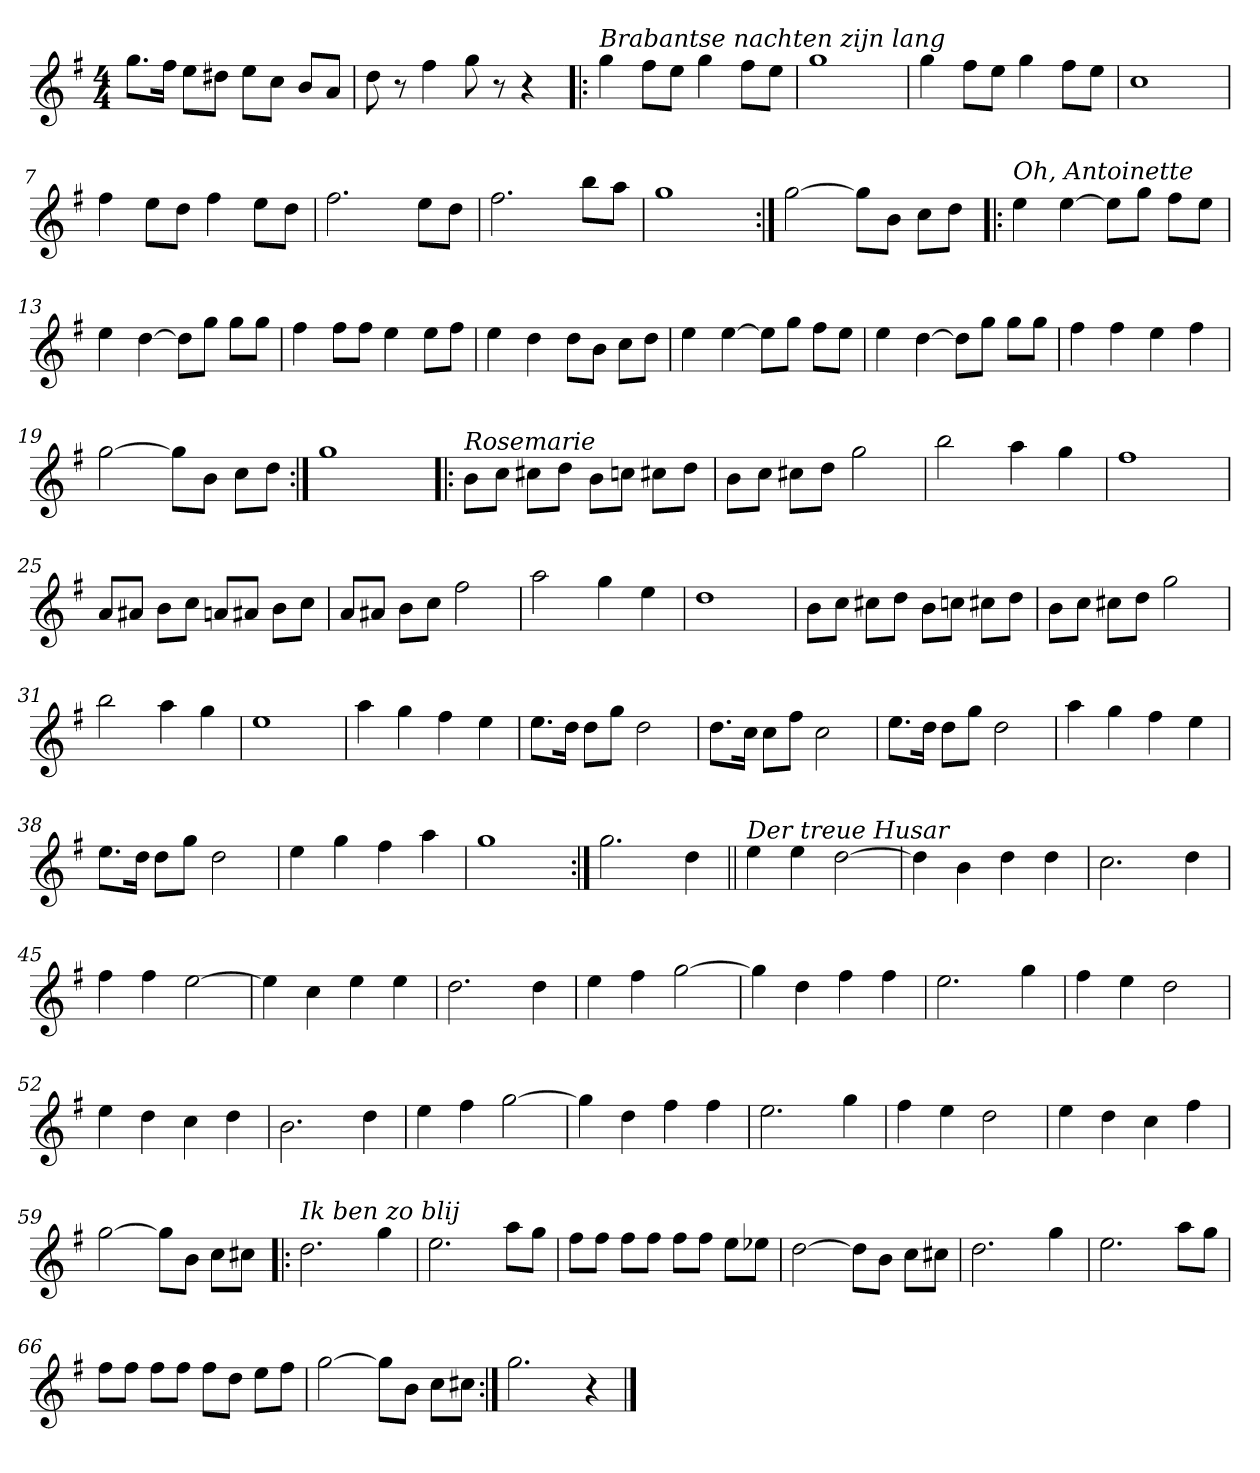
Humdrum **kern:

**kern
*part1
*staff1
*clefG2
*k[f#]
*G:
*M4/4
=1
8.gg\L
16ff#\Jk
8ee\L
8dd#X\J
8ee\L
8cc\J
8b/L
8a/J
=2
8dd\
8r
4ff#\
8gg\
8r
4r
=3!|:
!LO:TX:a:i:t=Brabantse nachten zijn lang
4gg\
8ff#\L
8ee\J
4gg\
8ff#\L
8ee\J
=4
1gg
!!LO:LB:g=z
=5
4gg\
8ff#\L
8ee\J
4gg\
8ff#\L
8ee\J
=6
1cc
=7
4ff#\
8ee\L
8dd\J
4ff#\
8ee\L
8dd\J
=8
2.ff#\
8ee\L
8dd\J
=9
2.ff#\
8bb\L
8aa\J
=10
1gg
=11:|!
[2gg\
8gg\L]
8b\J
8cc\L
8dd\J
!!LO:LB:g=z
=12!|:
!LO:TX:a:i:t=Oh, Antoinette
4ee\
[4ee\
8ee\L]
8gg\J
8ff#\L
8ee\J
=13
4ee\
[4dd\
8dd\L]
8gg\J
8gg\L
8gg\J
=14
4ff#\
8ff#\L
8ff#\J
4ee\
8ee\L
8ff#\J
=15
4ee\
4dd\
8dd\L
8b\J
8cc\L
8dd\J
!!LO:LB:g=z
=16
4ee\
[4ee\
8ee\L]
8gg\J
8ff#\L
8ee\J
=17
4ee\
[4dd\
8dd\L]
8gg\J
8gg\L
8gg\J
=18
4ff#\
4ff#\
4ee\
4ff#\
=19
[2gg\
8gg\L]
8b\J
8cc\L
8dd\J
=20:|!
1gg
!!LO:LB:g=z
=21!|:
!LO:TX:a:i:t=Rosemarie
8b\L
8cc\J
8cc#X\L
8dd\J
8b\L
8ccn\J
8cc#X\L
8dd\J
=22
8b\L
8cc\J
8cc#X\L
8dd\J
2gg\
=23
2bb\
4aa\
4gg\
=24
1ff#
!!LO:LB:g=z
=25
8a/L
8a#X/J
8b\L
8cc\J
8an/L
8a#X/J
8b\L
8cc\J
=26
8a/L
8a#X/J
8b\L
8cc\J
2ff#\
=27
2aa\
4gg\
4ee\
=28
1dd
!!LO:LB:g=z
=29
8b\L
8cc\J
8cc#X\L
8dd\J
8b\L
8ccn\J
8cc#X\L
8dd\J
=30
8b\L
8cc\J
8cc#X\L
8dd\J
2gg\
=31
2bb\
4aa\
4gg\
=32
1ee
!!LO:PB:g=z
=33
4aa\
4gg\
4ff#\
4ee\
=34
8.ee\L
16dd\Jk
8dd\L
8gg\J
2dd\
=35
8.dd\L
16cc\Jk
8cc\L
8ff#\J
2cc\
=36
8.ee\L
16dd\Jk
8dd\L
8gg\J
2dd\
!!LO:LB:g=z
=37
4aa\
4gg\
4ff#\
4ee\
=38
8.ee\L
16dd\Jk
8dd\L
8gg\J
2dd\
=39
4ee\
4gg\
4ff#\
4aa\
=40
1gg
=41:|!
2.gg\
4dd\
!!LO:LB:g=z
=42||
!LO:TX:a:i:t=Der treue Husar
4ee\
4ee\
[2dd\
=43
4dd\]
4b\
4dd\
4dd\
=44
2.cc\
4dd\
=45
4ff#\
4ff#\
[2ee\
!!LO:LB:g=z
=46
4ee\]
4cc\
4ee\
4ee\
=47
2.dd\
4dd\
=48
4ee\
4ff#\
[2gg\
=49
4gg\]
4dd\
4ff#\
4ff#\
=50
2.ee\
4gg\
=51
4ff#\
4ee\
2dd\
=52
4ee\
4dd\
4cc\
4dd\
!!LO:LB:g=z
=53
2.b\
4dd\
=54
4ee\
4ff#\
[2gg\
=55
4gg\]
4dd\
4ff#\
4ff#\
=56
2.ee\
4gg\
=57
4ff#\
4ee\
2dd\
=58
4ee\
4dd\
4cc\
4ff#\
=59
[2gg\
8gg\L]
8b\J
8cc\L
8cc#X\J
!!LO:LB:g=z
=60!|:
!LO:TX:a:i:t=Ik ben zo blij
2.dd\
4gg\
=61
2.ee\
8aa\L
8gg\J
=62
8ff#\L
8ff#\J
8ff#\L
8ff#\J
8ff#\L
8ff#\J
8ee\L
8ee-X\J
=63
[2dd\
8dd\L]
8b\J
8cc\L
8cc#X\J
!!LO:LB:g=z
=64
2.dd\
4gg\
=65
2.ee\
8aa\L
8gg\J
=66
8ff#\L
8ff#\J
8ff#\L
8ff#\J
8ff#\L
8dd\J
8ee\L
8ff#\J
=67
[2gg\
8gg\L]
8b\J
8cc\L
8cc#X\J
=68:|!
2.gg\
4r
==
*-
